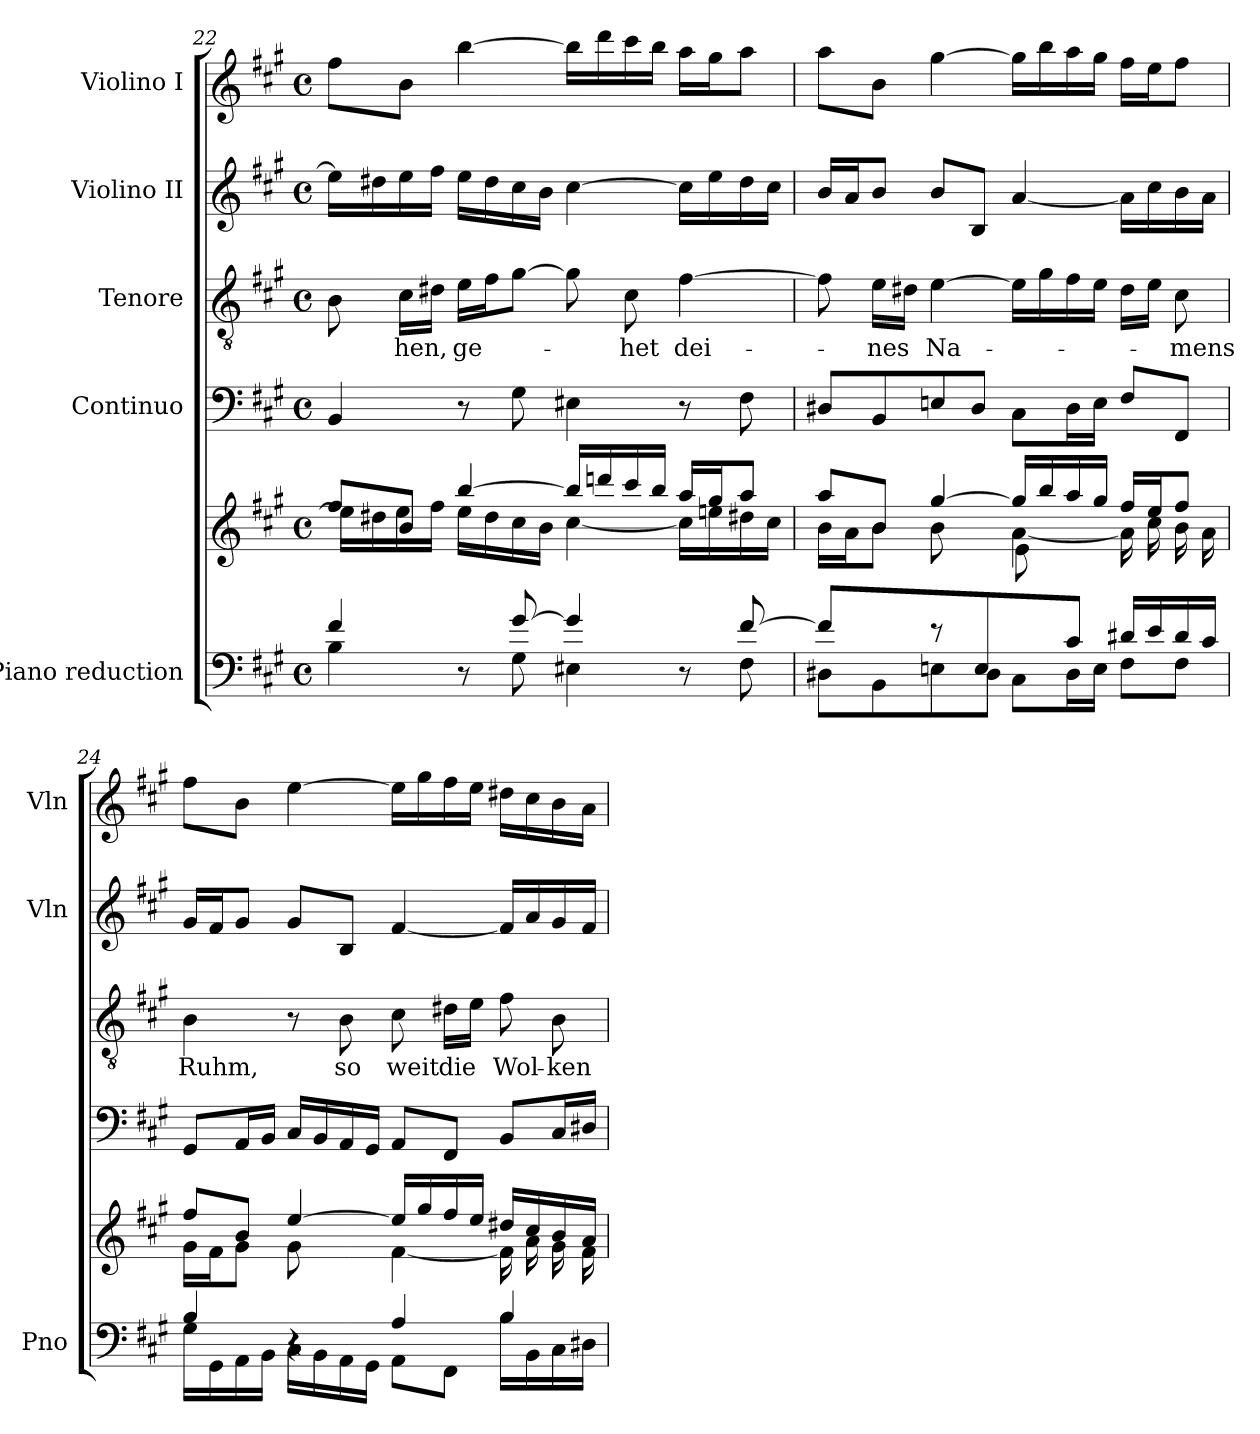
**kern	**kern	**kern	**kern	**text	**kern	**kern
*part5	*part5	*part4	*part3	*part3	*part2	*part1
*staff6	*staff5	*staff4	*staff3	*staff3	*staff2	*staff1
*I"Piano reduction	*	*I"Continuo	*I"Tenore	*	*I"Violino II	*I"Violino I
*I'Pno	*	*	*	*	*I'Vln	*I'Vln
*clefF4	*clefG2	*clefF4	*clefGv2	*	*clefG2	*clefG2
*k[f#c#g#]	*k[f#c#g#]	*k[f#c#g#]	*k[f#c#g#]	*	*k[f#c#g#]	*k[f#c#g#]
*M4/4	*M4/4	*M4/4	*M4/4	*	*M4/4	*M4/4
*met(c)	*met(c)	*met(c)	*met(c)	*	*met(c)	*met(c)
=22	=22	=22	=22	=22	=22	=22
*^	*^	*	*	*	*	*
4f#/	4B\	8ff#/L	16ee\LL]	4BB/	8B\	.	16ee\LL]	8ff#\L
.	.	.	16dd#X\	.	.	.	16dd#X\	.
!	!	!	!	!	!	!LO:LY:b	!	!
.	.	8b/J	16ee\	.	16c#\LL	-hen,	16ee\	8b\J
.	.	.	16ff#\JJ	.	16d#X\JJ	.	16ff#\JJ	.
!	!	!	!	!	!	!LO:LY:b	!	!
8r	8ryy	[4bb/	16ee\LL	8r	16e\LL	ge-	16ee\LL	[4bb\
.	.	.	16dd#\	.	16f#\J	.	16dd#\	.
[8g#/	8G#\	.	16cc#\	8G#\	[8g#\J	.	16cc#\	.
.	.	.	16b\JJ	.	.	.	16b\JJ	.
4g#/]	4E#X\	16bb/LL]	[4cc#\	4E#X\	8g#\]	.	[4cc#\	16bb\LL]
.	.	16dddn/	.	.	.	.	.	16ddd\
!	!	!	!	!	!	!LO:LY:b	!	!
.	.	16ccc#/	.	.	8c#\	-het	.	16ccc#\
.	.	16bb/JJ	.	.	.	.	.	16bb\JJ
!	!	!	!	!	!	!LO:LY:b	!	!
8r	8ryy	16aa/LL	16cc#\LL]	8r	[4f#\	dei-	16cc#\LL]	16aa\LL
.	.	16gg#/J	16een\	.	.	.	16ee\	16gg#\J
[8f#/	8F#\	8aa/J	16dd#X\	8F#\	.	.	16dd#\	8aa\J
.	.	.	16cc#\JJ	.	.	.	16cc#\JJ	.
=23	=23	=23	=23	=23	=23	=23	=23	=23
*	*^	*	*^	*	*	*	*	*
4.ryy	4f#/]	8D#X\L	8aa/L	16b\LL	2ryy	8D#X/L	8f#\]	.	16b/LL	8aa\L
.	.	.	.	16a\J	.	.	.	.	16a/J	.
!	!	!	!	!	!	!	!	!LO:LY:b	!	!
.	.	8BB\	8b/J	8b\J	.	8BB/	16e\LL	-nes	8b/J	8b\J
.	.	.	.	.	.	.	16d#X\JJ	.	.	.
!	!	!	!	!	!	!	!	!LO:LY:b	!	!
.	8r	8En\	[4gg#/	8b\L	.	8En/	[4e\	Na-	8b/L	[4gg#\
8B/J	8E/	8D#\J	.	8ryy	.	8D#/J	.	.	8B/J	.
2ryy	8ryy	8C#\L	16gg#/LL]	[4a\	8e\L	8C#\L	16e\LL]	.	[4a/	16gg#\LL]
.	.	.	16bb/	.	.	.	16g#\	.	.	16bb\
.	8c#/J	16D#\L	16aa/	.	4.ryy	16D#\L	16f#\	.	.	16aa\
.	.	16E\JJ	16gg#/JJ	.	.	16E\JJ	16e\JJ	.	.	16gg#\JJ
.	16d#X/LL	8F#\L	16ff#/LL	16a\LL]	.	8F#/L	16d#\LL	.	16a\LL]	16ff#\LL
.	16e/	.	16ee/J	16cc#\	.	.	16e\JJ	.	16cc#\	16ee\J
!	!	!	!	!	!	!	!	!LO:LY:b	!	!
.	16d#/	8F#\J	8ff#/J	16b\	.	8FF#/J	8c#\	-mens	16b\	8ff#\J
.	16c#/JJ	.	.	16a\JJ	.	.	.	.	16a\JJ	.
*	*	*	*	*v	*v	*	*	*	*	*
!!LO:PB:g=z
=24	=24	=24	=24	=24	=24	=24	=24	=24	=24
!	!	!	!	!	!	!	!LO:LY:b	!	!
4.ryy	4B/	16G#\LL	8ff#/L	16g#\LL	8GG#/L	4B\	Ruhm,	16g#/LL	8ff#\L
.	.	16GG#\	.	16f#\J	.	.	.	16f#/J	.
.	.	16AA\	8b/J	8g#\J	16AA/L	.	.	8g#/J	8b\J
.	.	16BB\JJ	.	.	16BB/JJ	.	.	.	.
.	4r	16C#\LL	[4ee/	8g#\L	16C#/LL	8r	.	8g#/L	[4ee\
.	.	16BB\	.	.	16BB/	.	.	.	.
!	!	!	!	!	!	!	!LO:LY:b	!	!
8B/J	.	16AA\	.	8ryy	16AA/	8B\	so	8B/J	.
.	.	16GG#\JJ	.	.	16GG#/JJ	.	.	.	.
!	!	!	!	!	!	!	!LO:LY:b	!	!
2ryy	4A/	8AA\L	16ee/LL]	[4f#\	8AA/L	8c#\	weit	[4f#/	16ee\LL]
.	.	.	16gg#/	.	.	.	.	.	16gg#\
!	!	!	!	!	!	!	!LO:LY:b	!	!
.	.	8FF#\J	16ff#/	.	8FF#/J	16d#X\LL	die	.	16ff#\
.	.	.	16ee/JJ	.	.	16e\JJ	.	.	16ee\JJ
!	!	!	!	!	!	!	!LO:LY:b	!	!
.	4B/	16B\LL	16dd#X/LL	16f#\LL]	8BB/L	8f#\	Wol-	16f#/LL]	16dd#X\LL
.	.	16BB\	16cc#/	16a\	.	.	.	16a/	16cc#\
!	!	!	!	!	!	!	!LO:LY:b	!	!
.	.	16C#\	16b/	16g#\	16C#/L	8B\	-ken	16g#/	16b\
.	.	16D#X\JJ	16a/JJ	16f#\JJ	16D#X/JJ	.	.	16f#/JJ	16a\JJ
*v	*v	*v	*	*	*	*	*	*	*
*	*v	*v	*	*	*	*	*
=	=	=	=	=	=	=
*-	*-	*-	*-	*-	*-	*-
